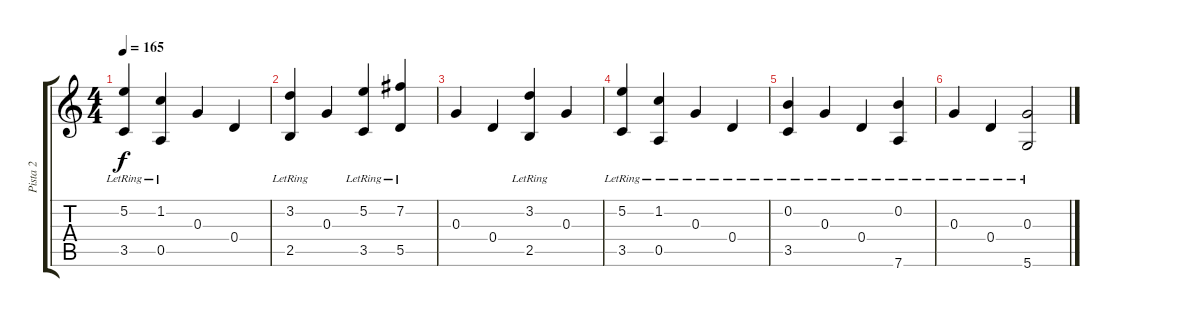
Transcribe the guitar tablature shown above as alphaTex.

\track ("Pista 2" "Pista 2") {instrument acousticguitarnylon}
\staff {score tabs}
\tuning (E4 B3 G3 D3 A2 D2) {hide}
\ts (4 4)
\tempo 165
\clef g2
\ks c
(5.2{lr} 3.5{lr}).4{dy f} (1.2{lr} 0.5{lr}).4 0.3.4 0.4.4 |
(3.2{lr} 2.5{lr}).4 0.3.4 (5.2{lr} 3.5{lr}).4 (7.2{lr} 5.5{lr}).4 |
0.3.4 0.4.4 (3.2{lr} 2.5{lr}).4 0.3.4 |
(5.2{lr} 3.5{lr}).4 (1.2{lr} 0.5{lr}).4 0.3{lr}.4 0.4{lr}.4 |
(0.2 3.5{lr}).4 0.3{lr}.4 0.4{lr}.4 (0.2{lr} 7.6{lr}).4 |
0.3{lr}.4 0.4{lr}.4 (0.3 5.6{lr}).2
